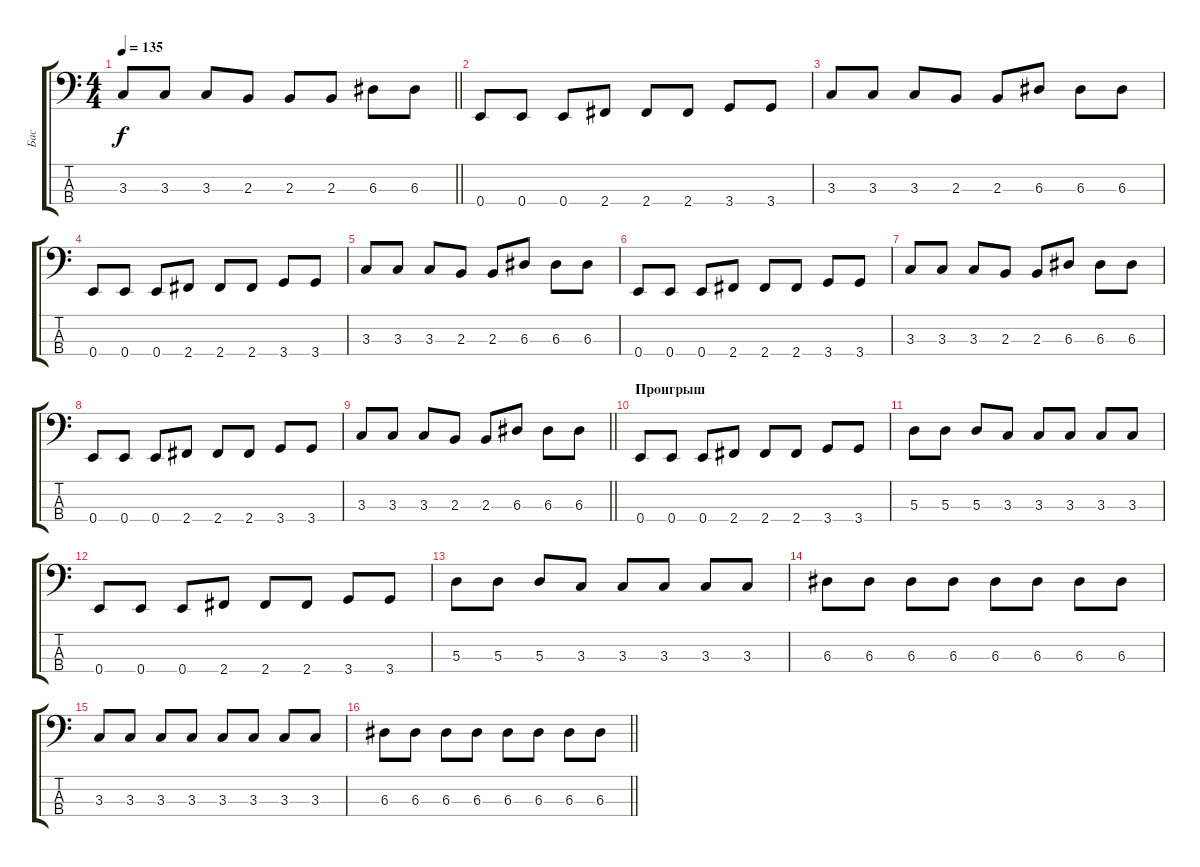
\track ("Бас" "Бас") {instrument electricbassfinger}
\staff {score tabs}
\tuning (G2 D2 A1 E1) {hide}
\ts (4 4)
\tempo 135
\clef f4
\barLineRight lightlight
\ks c
3.3.8{dy f} 3.3.8 3.3.8 2.3.8 2.3.8 2.3.8 6.3.8 6.3.8 |
\section ("" " ")
0.4.8 0.4.8 0.4.8 2.4.8 2.4.8 2.4.8 3.4.8 3.4.8 |
3.3.8 3.3.8 3.3.8 2.3.8 2.3.8 6.3.8 6.3.8 6.3.8 |
0.4.8 0.4.8 0.4.8 2.4.8 2.4.8 2.4.8 3.4.8 3.4.8 |
3.3.8 3.3.8 3.3.8 2.3.8 2.3.8 6.3.8 6.3.8 6.3.8 |
0.4.8 0.4.8 0.4.8 2.4.8 2.4.8 2.4.8 3.4.8 3.4.8 |
3.3.8 3.3.8 3.3.8 2.3.8 2.3.8 6.3.8 6.3.8 6.3.8 |
0.4.8 0.4.8 0.4.8 2.4.8 2.4.8 2.4.8 3.4.8 3.4.8 |
\barLineRight lightlight
3.3.8 3.3.8 3.3.8 2.3.8 2.3.8 6.3.8 6.3.8 6.3.8 |
\section ("" "Проигрыш")
0.4.8 0.4.8 0.4.8 2.4.8 2.4.8 2.4.8 3.4.8 3.4.8 |
5.3.8 5.3.8 5.3.8 3.3.8 3.3.8 3.3.8 3.3.8 3.3.8 |
0.4.8 0.4.8 0.4.8 2.4.8 2.4.8 2.4.8 3.4.8 3.4.8 |
5.3.8 5.3.8 5.3.8 3.3.8 3.3.8 3.3.8 3.3.8 3.3.8 |
6.3.8 6.3.8 6.3.8 6.3.8 6.3.8 6.3.8 6.3.8 6.3.8 |
3.3.8 3.3.8 3.3.8 3.3.8 3.3.8 3.3.8 3.3.8 3.3.8 |
\barLineRight lightlight
6.3.8 6.3.8 6.3.8 6.3.8 6.3.8 6.3.8 6.3.8 6.3.8
